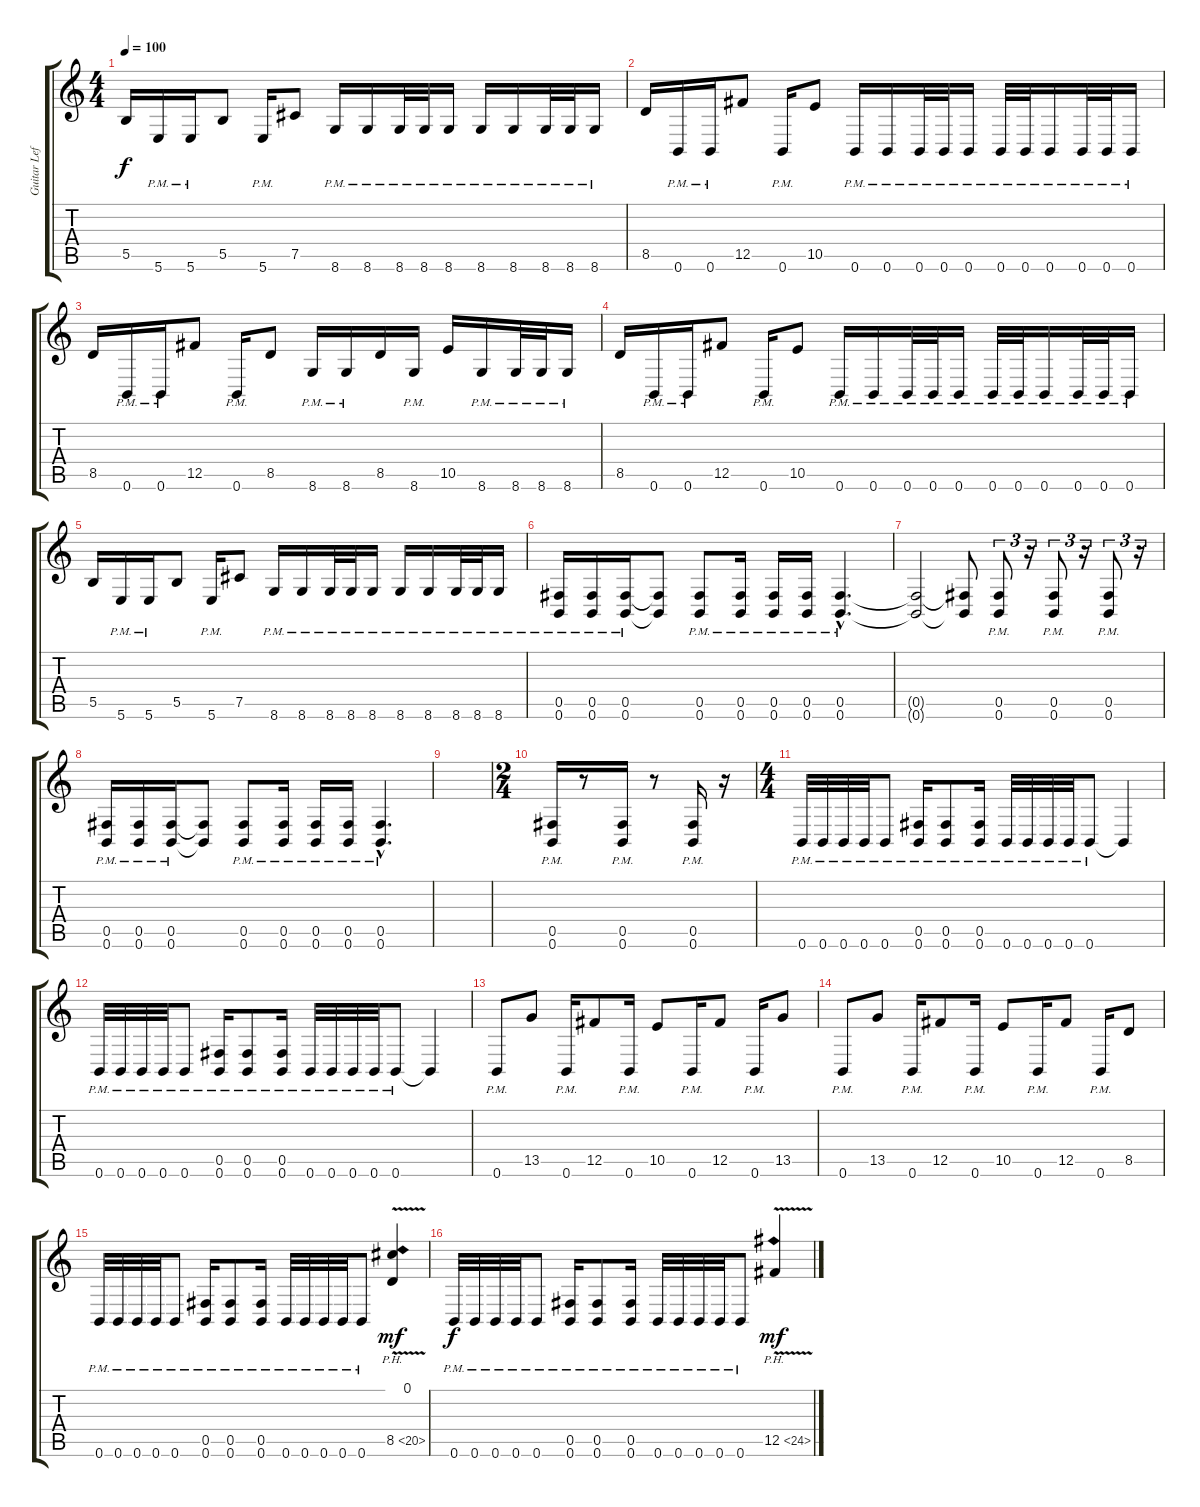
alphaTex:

\track ("Guitar Left" "Guitar Lef") {instrument distortionguitar}
\staff {score tabs}
\tuning (Db4 Ab3 E3 B2 Gb2 B1) {hide}
\ts (4 4)
\tempo 100
\clef g2
\ks c
5.5.16{dy f} 5.6{pm}.16 5.6{pm}.16 5.5.8 5.6{pm}.16 7.5.8 8.6{pm}.16 8.6{pm}.16 8.6{pm}.32 8.6{pm}.32 8.6{pm}.16 8.6{pm}.16 8.6{pm}.16 8.6{pm}.32 8.6{pm}.32 8.6{pm}.16 |
8.5.16 0.6{pm}.16 0.6{pm}.16 12.5.8 0.6{pm}.16 10.5.8 0.6{pm}.16 0.6{pm}.16 0.6{pm}.32 0.6{pm}.32 0.6{pm}.16 0.6{pm}.32 0.6{pm}.32 0.6{pm}.16 0.6{pm}.32 0.6{pm}.32 0.6{pm}.16 |
8.5.16 0.6{pm}.16 0.6{pm}.16 12.5.8 0.6{pm}.16 8.5.8 8.6{pm}.16 8.6{pm}.16 8.5.16 8.6{pm}.16 10.5.16 8.6{pm}.16 8.6{pm}.32 8.6{pm}.32 8.6{pm}.16 |
8.5.16 0.6{pm}.16 0.6{pm}.16 12.5.8 0.6{pm}.16 10.5.8 0.6{pm}.16 0.6{pm}.16 0.6{pm}.32 0.6{pm}.32 0.6{pm}.16 0.6{pm}.32 0.6{pm}.32 0.6{pm}.16 0.6{pm}.32 0.6{pm}.32 0.6{pm}.16 |
5.5.16 5.6{pm}.16 5.6{pm}.16 5.5.8 5.6{pm}.16 7.5.8 8.6{pm}.16 8.6{pm}.16 8.6{pm}.32 8.6{pm}.32 8.6{pm}.16 8.6{pm}.16 8.6{pm}.16 8.6{pm}.32 8.6{pm}.32 8.6{pm}.16 |
(0.5{pm} 0.6{pm}).16 (0.5{pm} 0.6{pm}).16 (0.5{pm} 0.6{pm}).16 (0.5{t} 0.6{t}).8 (0.5{pm} 0.6{pm}).8 (0.5{pm} 0.6{pm}).16 (0.5{pm} 0.6{pm}).16 (0.5{pm} 0.6{pm}).16 (0.5{hac pm} 0.6{hac pm}).4{d} |
(0.5{t} 0.6{t}).2 (0.5{t} 0.6{t}).8 (0.5{pm} 0.6{pm}).8{tu (3 2)} r.16{tu (3 2)} (0.5{pm} 0.6{pm}).8{tu (3 2)} r.16{tu (3 2)} (0.5{pm} 0.6{pm}).8{tu (3 2)} r.16{tu (3 2)} |
(0.5{pm} 0.6{pm}).16 (0.5{pm} 0.6{pm}).16 (0.5{pm} 0.6{pm}).16 (0.5{t} 0.6{t}).8 (0.5{pm} 0.6{pm}).8 (0.5{pm} 0.6{pm}).16 (0.5{pm} 0.6{pm}).16 (0.5{pm} 0.6{pm}).16 (0.5{hac pm} 0.6{hac pm}).4{d} |
|
\ts (2 4)
(0.5{pm} 0.6{pm}).16 r.8 (0.5{pm} 0.6{pm}).16 r.8 (0.5{pm} 0.6{pm}).16 r.16 |
\ts (4 4)
0.6{pm}.32 0.6{pm}.32 0.6{pm}.32 0.6{pm}.32 0.6{pm}.8 (0.5{pm} 0.6{pm}).16 (0.5{pm} 0.6{pm}).8 (0.5{pm} 0.6{pm}).16 0.6{pm}.32 0.6{pm}.32 0.6{pm}.32 0.6{pm}.32 0.6{pm}.8 0.6{t}.4 |
0.6{pm}.32 0.6{pm}.32 0.6{pm}.32 0.6{pm}.32 0.6{pm}.8 (0.5{pm} 0.6{pm}).16 (0.5{pm} 0.6{pm}).8 (0.5{pm} 0.6{pm}).16 0.6{pm}.32 0.6{pm}.32 0.6{pm}.32 0.6{pm}.32 0.6{pm}.8 0.6{t}.4 |
0.6{pm}.8 13.5.8 0.6{pm}.16 12.5.8 0.6{pm}.16 10.5.8 0.6{pm}.16 12.5.8 0.6{pm}.16 13.5.8 |
0.6{pm}.8 13.5.8 0.6{pm}.16 12.5.8 0.6{pm}.16 10.5.8 0.6{pm}.16 12.5.8 0.6{pm}.16 8.5.8 |
0.6{pm}.32 0.6{pm}.32 0.6{pm}.32 0.6{pm}.32 0.6{pm}.8 (0.5{pm} 0.6{pm}).16 (0.5{pm} 0.6{pm}).8 (0.5{pm} 0.6{pm}).16 0.6{pm}.32 0.6{pm}.32 0.6{pm}.32 0.6{pm}.32 0.6{pm}.8 (0.1 8.5{ph 12 v}).4{dy mf} |
0.6{pm}.32{dy f} 0.6{pm}.32 0.6{pm}.32 0.6{pm}.32 0.6{pm}.8 (0.5{pm} 0.6{pm}).16 (0.5{pm} 0.6{pm}).8 (0.5{pm} 0.6{pm}).16 0.6{pm}.32 0.6{pm}.32 0.6{pm}.32 0.6{pm}.32 0.6{pm}.8 12.5{ph 12 v}.4{dy mf}
